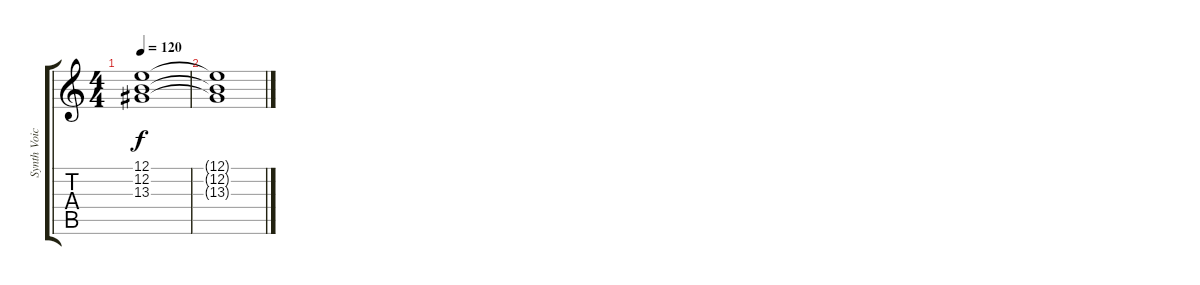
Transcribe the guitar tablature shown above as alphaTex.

\track ("Synth Voice" "Synth Voic") {instrument synthvoice}
\staff {score tabs}
\tuning (E4 B3 G3 D3 A2 E2) {hide}
\ts (4 4)
\tempo 120
\clef g2
\ks c
(12.1 12.2 13.3).1{dy f} |
(12.1{t} 12.2{t} 13.3{t}).1
